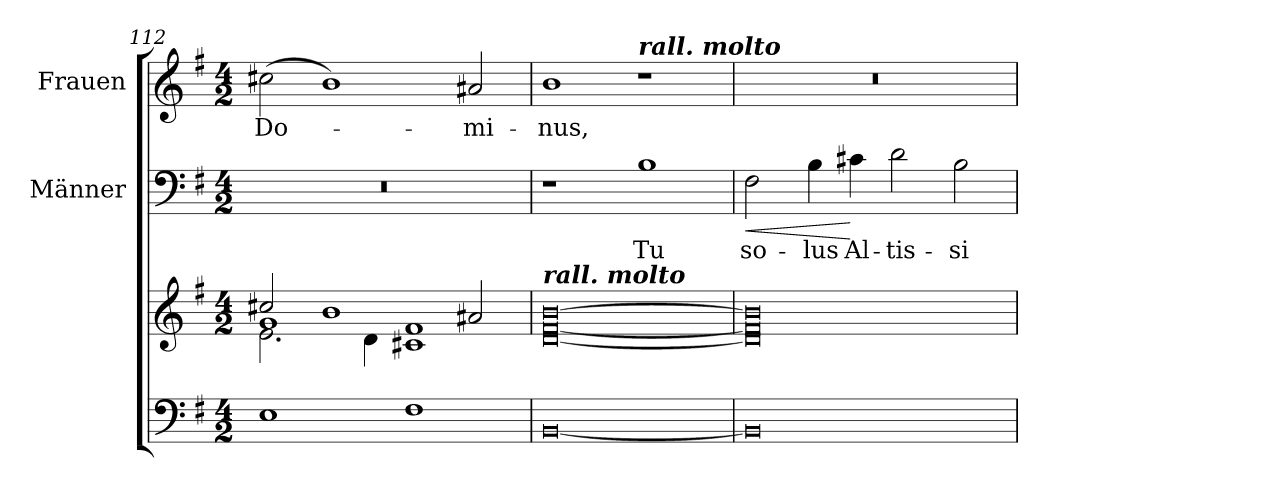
**kern	**kern	**kern	**text	**dynam	**kern	**text
*part3	*part3	*part2	*part2	*part2	*part1	*part1
*staff4	*staff3	*staff2	*staff2	*staff2	*staff1	*staff1
*	*	*I"Männer	*	*	*I"Frauen	*
*clefF4	*clefG2	*clefF4	*	*	*clefG2	*
*k[f#]	*k[f#]	*k[f#]	*	*	*k[f#]	*
*G:	*G:	*G:	*	*	*G:	*
*M4/2	*M4/2	*M4/2	*	*	*M4/2	*
=112	=112	=112	=112	=112	=112	=112
*	*^	*	*	*	*	*
*	*	*^	*	*	*	*	*
!	!	!	!	!	!	!	!	!LO:LY:b
1E	2cc#X/	2.e\	1g	0r	.	.	(>2cc#X\	Do-
.	1b	.	.	.	.	.	1b)	.
.	.	4d\	.	.	.	.	.	.
1F#	.	1c#X 1f#	1ryy	.	.	.	.	.
!	!	!	!	!	!	!	!	!LO:LY:b
.	2a#X/	.	.	.	.	.	2a#X/	-mi-
*	*v	*v	*v	*	*	*	*	*
=113	=113	=113	=113	=113	=113	=113
!	!LO:TX:a:Bi:t=rall. molto	!	!	!	!	!
!	!	!	!	!	!	!LO:LY:b
[0BB	[0d [0f# [0b	1r	.	.	1b	-nus,
!	!	!	!	!	!LO:TX:a:Bi:t=rall. molto	!
!	!	!	!LO:LY:b	!	!	!
.	.	1B	Tu	.	1r	.
=114	=114	=114	=114	=114	=114	=114
!	!	!	!LO:LY:b	!LO:HP:b	!	!
0BB]	0d] 0f#] 0b]	2F#\	so-	<	0r	.
!	!	!	!LO:LY:b	!	!	!
.	.	4B\	-lus	.	.	.
!	!	!	!LO:LY:b	!	!	!
.	.	4c#X\	Al-	[	.	.
!	!	!	!LO:LY:b	!	!	!
.	.	2d\	-tis-	.	.	.
!	!	!	!LO:LY:b	!	!	!
.	.	2B\	-si-	.	.	.
=	=	=	=	=	=	=
*-	*-	*-	*-	*-	*-	*-
